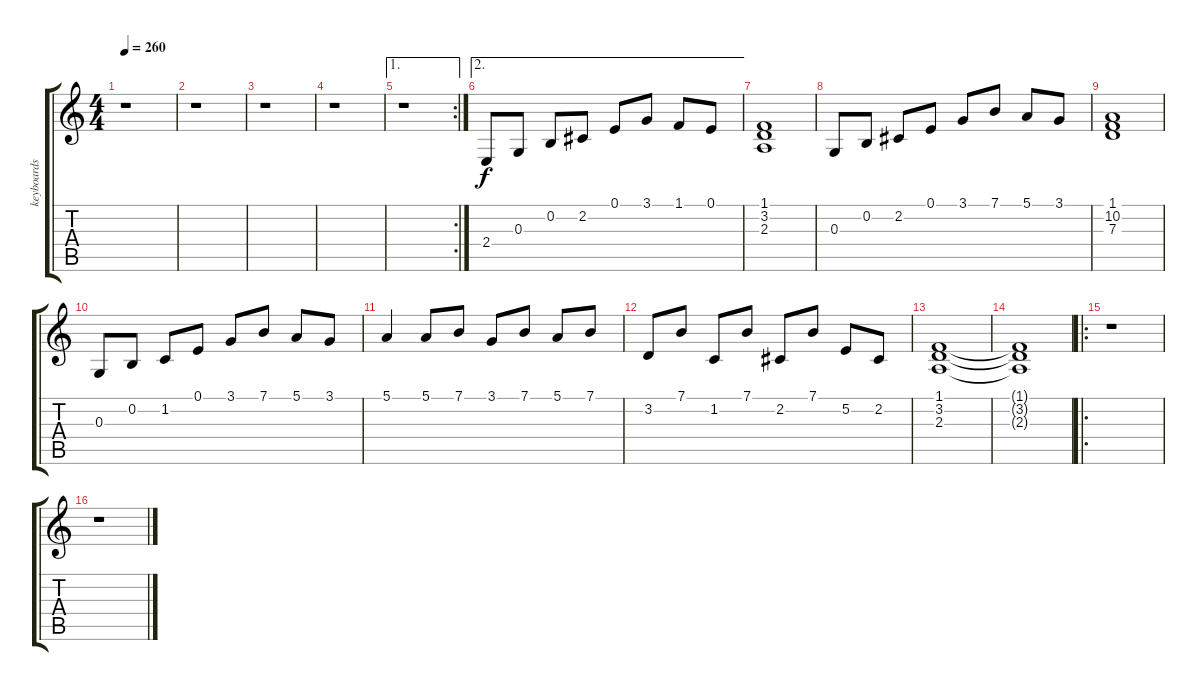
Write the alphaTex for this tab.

\track ("keyboards" "keyboards") {instrument rockorgan}
\staff {score tabs}
\tuning (E4 B3 G3 D3 A2 E2) {hide}
\ts (4 4)
\tempo 260
\clef g2
\ks c
r.1{dy f} |
r.1 |
r.1 |
r.1 |
\ae 1
\rc 2
r.1 |
\ae 2
2.4.8 0.3.8 0.2.8 2.2.8 0.1.8 3.1.8 1.1.8 0.1.8 |
(1.1 3.2 2.3).1 |
0.3.8 0.2.8 2.2.8 0.1.8 3.1.8 7.1.8 5.1.8 3.1.8 |
(1.1 10.2 7.3).1 |
0.3.8 0.2.8 1.2.8 0.1.8 3.1.8 7.1.8 5.1.8 3.1.8 |
5.1.4 5.1.8 7.1.8 3.1.8 7.1.8 5.1.8 7.1.8 |
3.2.8 7.1.8 1.2.8 7.1.8 2.2.8 7.1.8 5.2.8 2.2.8 |
(1.1 3.2 2.3).1 |
(1.1{t} 3.2{t} 2.3{t}).1 |
\ro
r.1 |
r.1
